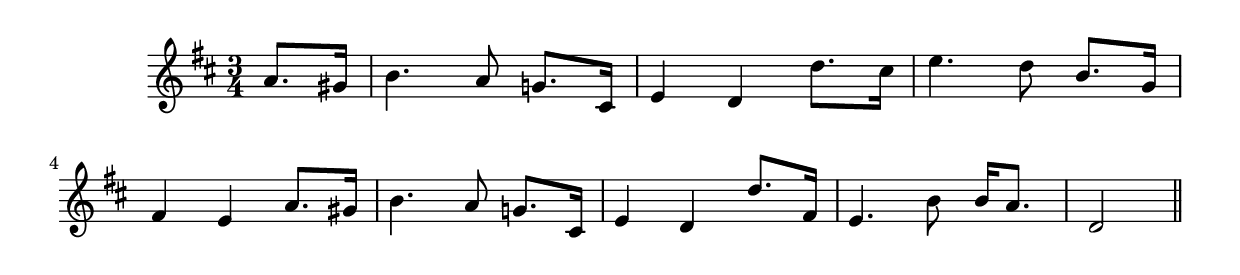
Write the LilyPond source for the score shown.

\version "2.19.49"
%{\header {
  title = "Brother, Tell Me of the Battle"
  composer = "George F. Root"
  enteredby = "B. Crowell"
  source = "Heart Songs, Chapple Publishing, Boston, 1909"
}%}
\score{{\key d \major
\time 3/4
%{\tempo 4=108
%}\relative a' {
  \partial 4
  a8. gis16 | b4. a8 g!8. cis,16 | e4 d d'8. cis16 | e4. d8 b8. g16 |
  fis4 e a8. gis16 | b4. a8 g!8. cis,16 | e4 d d'8. fis,16 | e4. b'8 b16 a8. | d,2
  \bar "||"
}

}}